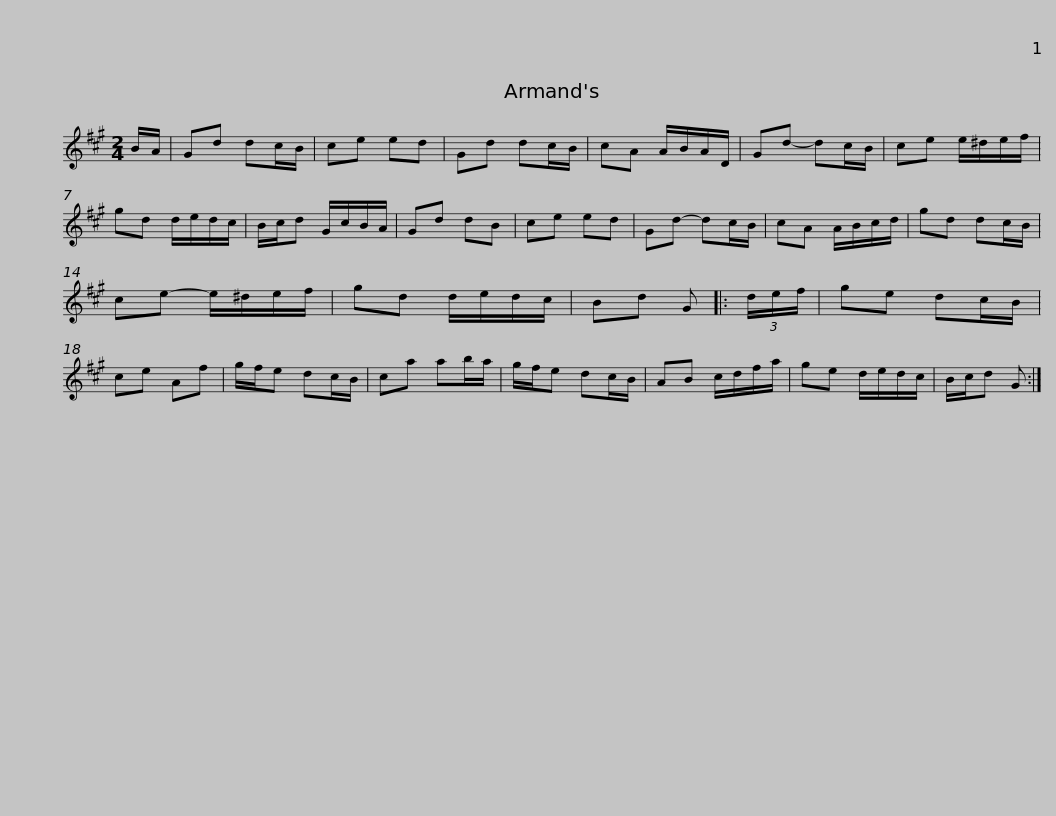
X:1
L:1/8
M:2/4
I:linebreak $
K:A
V:1 treble
V:1
 B/A/ | Gd dc/B/ | ce ed | Gd dc/B/ | cA A/B/A/D/ | %5
 Gd- dc/B/ | ce e/^d/e/f/ | gd d/e/d/c/ |$ B/c/d G/c/B/A/ | Gd dB | %10
 ce ed | Gd- dc/B/ | cA A/B/c/d/ | gd dc/B/ | ce- e/^d/e/f/ | %15
 gd d/e/d/c/ |$ Bd G |: (3d/e/f/ | ge dc/B/ | ce Af | %20
 g/f/e dc/B/ | ca ab/a/ | g/f/e dc/B/ | AB c/d/f/a/ | ge d/e/d/c/ |$ %25
 B/c/d G :| %26
